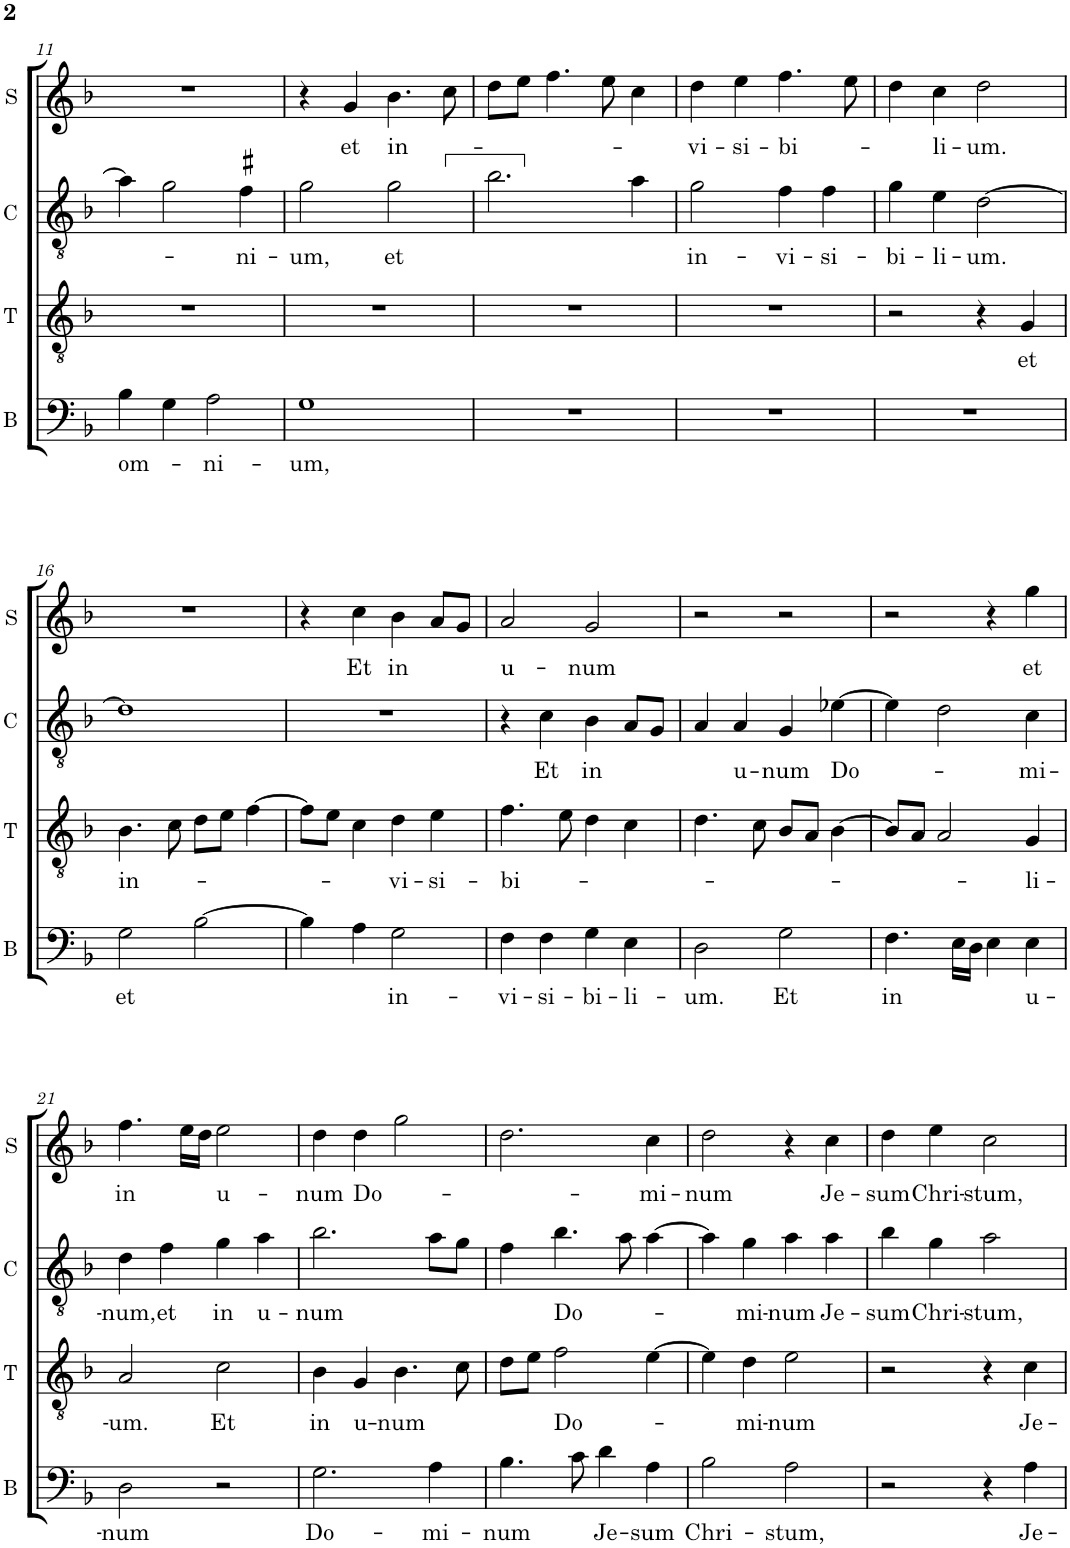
**kern	**text	**kern	**text	**kern	**text	**kern	**text
*part4	*part4	*part3	*part3	*part2	*part2	*part1	*part1
*staff4	*staff4	*staff3	*staff3	*staff2	*staff2	*staff1	*staff1
*I"B	*	*I"T	*	*I"C	*	*I"S	*
*I'B	*	*I'T	*	*I'C	*	*I'S	*
!!LO:PB:g=z
*clefF4	*	*clefGv2	*	*clefGv2	*	*clefG2	*
*	*	*	*	*Trd4c7	*	*	*
*k[b-]	*	*k[b-]	*	*k[b-]	*	*k[b-]	*
*M2/2	*	*M2/2	*	*M2/2	*	*M2/2	*
*met(c|)	*	*met(c|)	*	*met(c|)	*	*met(c|)	*
=11	=11	=11	=11	=11	=11	=11	=11
!	!LO:LY:b	!	!	!	!	!	!
4B-\	om-	1r	.	4a\]	.	1r	.
4G\	.	.	.	2g\	.	.	.
!	!LO:LY:b	!	!	!	!	!	!
2A\	-ni-	.	.	.	.	.	.
!	!	!	!	!	!LO:LY:b	!	!
.	.	.	.	4f#X\	-ni-	.	.
=12	=12	=12	=12	=12	=12	=12	=12
!	!LO:LY:b	!	!	!	!LO:LY:b	!	!
1G	-um,	1r	.	2g\	-um,	4r	.
!	!	!	!	!	!	!	!LO:LY:b
.	.	.	.	.	.	4g/	et
!	!	!	!	!	!LO:LY:b	!	!LO:LY:b
.	.	.	.	2g\	et	4.b-\	in-
.	.	.	.	.	.	8cc\	.
=13	=13	=13	=13	=13	=13	=13	=13
1r	.	1r	.	2.b-\	.	8dd\L	.
.	.	.	.	.	.	8ee\J	.
.	.	.	.	.	.	4.ff\	.
.	.	.	.	.	.	8ee\	.
.	.	.	.	4a\	.	4cc\	.
=14	=14	=14	=14	=14	=14	=14	=14
!	!	!	!	!	!LO:LY:b	!	!LO:LY:b
1r	.	1r	.	2g\	in-	4dd\	-vi-
!	!	!	!	!	!	!	!LO:LY:b
.	.	.	.	.	.	4ee\	-si-
!	!	!	!	!	!LO:LY:b	!	!LO:LY:b
.	.	.	.	4f\	-vi-	4.ff\	-bi-
!	!	!	!	!	!LO:LY:b	!	!
.	.	.	.	4f\	-si-	.	.
.	.	.	.	.	.	8ee\	.
=15	=15	=15	=15	=15	=15	=15	=15
!	!	!	!	!	!LO:LY:b	!	!
1r	.	2r	.	4g\	-bi-	4dd\	.
!	!	!	!	!	!LO:LY:b	!	!LO:LY:b
.	.	.	.	4e\	-li-	4cc\	-li-
!	!	!	!	!	!LO:LY:b	!	!LO:LY:b
.	.	4r	.	[2d\	-um.	2dd\	-um.
!	!	!	!LO:LY:b	!	!	!	!
.	.	4G/	et	.	.	.	.
!!LO:LB:g=z
=16	=16	=16	=16	=16	=16	=16	=16
!	!LO:LY:b	!	!LO:LY:b	!	!	!	!
2G\	et	4.B-\	in-	1d]	.	1r	.
.	.	8c\	.	.	.	.	.
[2B-\	.	8d\L	.	.	.	.	.
.	.	8e\J	.	.	.	.	.
.	.	[4f\	.	.	.	.	.
=17	=17	=17	=17	=17	=17	=17	=17
4B-\]	.	8f\L]	.	1r	.	4r	.
.	.	8e\J	.	.	.	.	.
!	!	!	!	!	!	!	!LO:LY:b
4A\	.	4c\	.	.	.	4cc\	Et
!	!LO:LY:b	!	!LO:LY:b	!	!	!	!LO:LY:b
2G\	in-	4d\	-vi-	.	.	4b-\	in
!	!	!	!LO:LY:b	!	!	!	!
.	.	4e\	-si-	.	.	8a/L	.
.	.	.	.	.	.	8g/J	.
=18	=18	=18	=18	=18	=18	=18	=18
!	!LO:LY:b	!	!LO:LY:b	!	!	!	!LO:LY:b
4F\	-vi-	4.f\	-bi-	4r	.	2a/	u-
!	!LO:LY:b	!	!	!	!LO:LY:b	!	!
4F\	-si-	.	.	4c\	Et	.	.
.	.	8e\	.	.	.	.	.
!	!LO:LY:b	!	!	!	!LO:LY:b	!	!LO:LY:b
4G\	-bi-	4d\	.	4B-\	in	2g/	-num
!	!LO:LY:b	!	!	!	!	!	!
4E\	-li-	4c\	.	8A/L	.	.	.
.	.	.	.	8G/J	.	.	.
=19	=19	=19	=19	=19	=19	=19	=19
!	!LO:LY:b	!	!	!	!	!	!
2D\	-um.	4.d\	.	4A/	.	2r	.
!	!	!	!	!	!LO:LY:b	!	!
.	.	.	.	4A/	u-	.	.
.	.	8c\	.	.	.	.	.
!	!LO:LY:b	!	!	!	!LO:LY:b	!	!
2G\	Et	8B-/L	.	4G/	-num	2r	.
.	.	8A/J	.	.	.	.	.
!	!	!	!	!	!LO:LY:b	!	!
.	.	[4B-\	.	[4e-X\	Do-	.	.
=20	=20	=20	=20	=20	=20	=20	=20
!	!LO:LY:b	!	!	!	!	!	!
4.F\	in	8B-/L]	.	4e-\]	.	2r	.
.	.	8A/J	.	.	.	.	.
.	.	2A/	.	2d\	.	.	.
16E\LL	.	.	.	.	.	.	.
16D\JJ	.	.	.	.	.	.	.
4E\	.	.	.	.	.	4r	.
!	!LO:LY:b	!	!LO:LY:b	!	!LO:LY:b	!	!LO:LY:b
4E\	u-	4G/	-li-	4c\	-mi-	4gg\	et
!!LO:LB:g=z
=21	=21	=21	=21	=21	=21	=21	=21
!	!LO:LY:b	!	!LO:LY:b	!	!LO:LY:b	!	!LO:LY:b
2D\	-num	2A/	-um.	4d\	-num,	4.ff\	in
!	!	!	!	!	!LO:LY:b	!	!
.	.	.	.	4f\	et	.	.
.	.	.	.	.	.	16ee\LL	.
.	.	.	.	.	.	16dd\JJ	.
!	!	!	!LO:LY:b	!	!LO:LY:b	!	!LO:LY:b
2r	.	2c\	Et	4g\	in	2ee\	u-
!	!	!	!	!	!LO:LY:b	!	!
.	.	.	.	4a\	u-	.	.
=22	=22	=22	=22	=22	=22	=22	=22
!	!LO:LY:b	!	!LO:LY:b	!	!LO:LY:b	!	!LO:LY:b
2.G\	Do-	4B-\	in	2.b-\	-num	4dd\	-num
!	!	!	!LO:LY:b	!	!	!	!LO:LY:b
.	.	4G/	u-	.	.	4dd\	Do-
!	!	!	!LO:LY:b	!	!	!	!
.	.	4.B-\	-num	.	.	2gg\	.
!	!LO:LY:b	!	!	!	!	!	!
4A\	-mi-	.	.	8a\L	.	.	.
.	.	8c\	.	8g\J	.	.	.
=23	=23	=23	=23	=23	=23	=23	=23
!	!LO:LY:b	!	!	!	!	!	!
4.B-\	-num	8d\L	.	4f\	.	2.dd\	.
.	.	8e\J	.	.	.	.	.
!	!	!	!LO:LY:b	!	!LO:LY:b	!	!
.	.	2f\	Do-	4.b-\	Do-	.	.
8c\	.	.	.	.	.	.	.
!	!LO:LY:b	!	!	!	!	!	!
4d\	Je-	.	.	.	.	.	.
.	.	.	.	8a\	.	.	.
!	!LO:LY:b	!	!	!	!	!	!LO:LY:b
4A\	-sum	[4e\	.	[4a\	.	4cc\	-mi-
=24	=24	=24	=24	=24	=24	=24	=24
!	!LO:LY:b	!	!	!	!	!	!LO:LY:b
2B-\	Chri-	4e\]	.	4a\]	.	2dd\	-num
!	!	!	!LO:LY:b	!	!LO:LY:b	!	!
.	.	4d\	-mi-	4g\	-mi-	.	.
!	!LO:LY:b	!	!LO:LY:b	!	!LO:LY:b	!	!
2A\	-stum,	2e\	-num	4a\	-num	4r	.
!	!	!	!	!	!LO:LY:b	!	!LO:LY:b
.	.	.	.	4a\	Je-	4cc\	Je-
=25	=25	=25	=25	=25	=25	=25	=25
!	!	!	!	!	!LO:LY:b	!	!LO:LY:b
2r	.	2r	.	4b-\	-sum	4dd\	-sum
!	!	!	!	!	!LO:LY:b	!	!LO:LY:b
.	.	.	.	4g\	Chri-	4ee\	Chri-
!	!	!	!	!	!LO:LY:b	!	!LO:LY:b
4r	.	4r	.	2a\	-stum,	2cc\	-stum,
!	!LO:LY:b	!	!LO:LY:b	!	!	!	!
4A\	Je-	4c\	Je-	.	.	.	.
=	=	=	=	=	=	=	=
*-	*-	*-	*-	*-	*-	*-	*-
